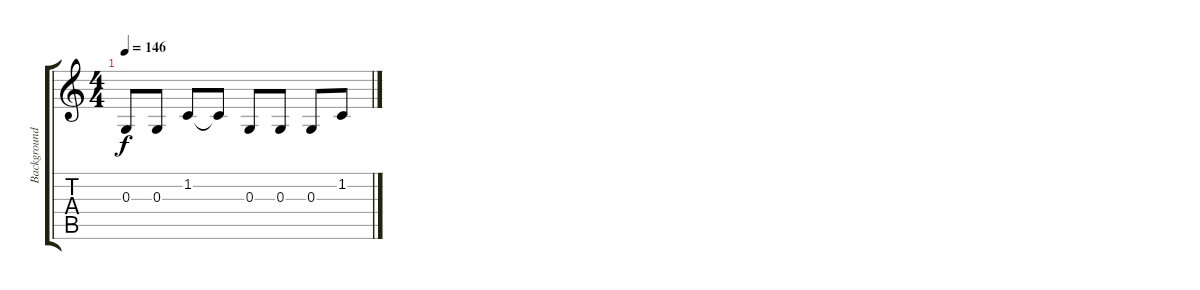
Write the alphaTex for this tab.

\track ("Background" "Background") {instrument tubularbells}
\staff {score tabs}
\tuning (E4 B3 G3 D3 A2 E2) {hide}
\ts (4 4)
\tempo 146
\clef g2
\ks c
0.3.8{dy f} 0.3.8 1.2.8 1.2{t}.8 0.3.8 0.3.8 0.3.8 1.2.8
